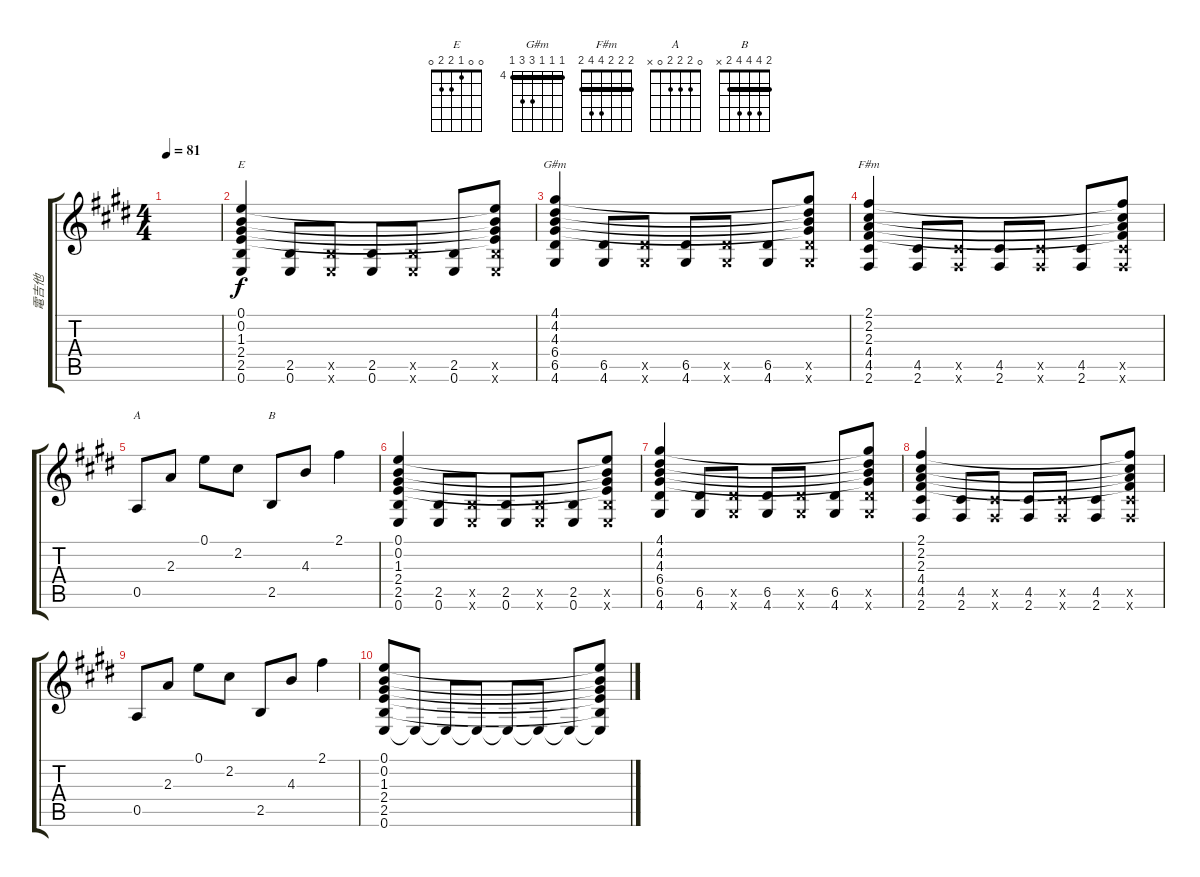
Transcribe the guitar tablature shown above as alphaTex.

\track ("電吉他" "電吉他") {instrument overdrivenguitar}
\staff {score tabs}
\tuning (E4 B3 G3 D3 A2 E2) {hide}
\chord ("E" 0 0 1 2 2 0)
\chord ("G#m" 4 4 4 6 6 4) {firstfret 4 barre 4}
\chord ("F#m" 2 2 2 4 4 2) {barre 2}
\chord ("A" 0 2 2 2 0 x)
\chord ("B" 2 4 4 4 2 x) {barre 2}
\ts (4 4)
\tempo 81
\clef g2
\ks e
|
(0.1 0.2 1.3 2.4 2.5 0.6).4{ch "E"} (2.5 0.6).8 (2.5{x} 0.6{x}).8 (2.5 0.6).8 (2.5{x} 0.6{x}).8 (2.5 0.6).8 (0.1{t} 0.2{t} 1.3{t} 2.4{t} 2.5{x} 0.6{x}).8 |
(4.1 4.2 4.3 6.4 6.5 4.6).4{ch "G#m"} (6.5 4.6).8 (6.5{x} 4.6{x}).8 (6.5 4.6).8 (6.5{x} 4.6{x}).8 (6.5 4.6).8 (4.1{t} 4.2{t} 4.3{t} 6.4{t} 6.5{x} 4.6{x}).8 |
(2.1 2.2 2.3 4.4 4.5 2.6).4{ch "F#m"} (4.5 2.6).8 (4.5{x} 2.6{x}).8 (4.5 2.6).8 (4.5{x} 2.6{x}).8 (4.5 2.6).8 (2.1{t} 2.2{t} 2.3{t} 4.4{t} 4.5{x} 2.6{x}).8 |
0.5.8{ch "A"} 2.3.8 0.1.8 2.2.8 2.5.8{ch "B"} 4.3.8 2.1.4 |
(0.1 0.2 1.3 2.4 2.5 0.6).4 (2.5 0.6).8 (2.5{x} 0.6{x}).8 (2.5 0.6).8 (2.5{x} 0.6{x}).8 (2.5 0.6).8 (0.1{t} 0.2{t} 1.3{t} 2.4{t} 2.5{x} 0.6{x}).8 |
(4.1 4.2 4.3 6.4 6.5 4.6).4 (6.5 4.6).8 (6.5{x} 4.6{x}).8 (6.5 4.6).8 (6.5{x} 4.6{x}).8 (6.5 4.6).8 (4.1{t} 4.2{t} 4.3{t} 6.4{t} 6.5{x} 4.6{x}).8 |
(2.1 2.2 2.3 4.4 4.5 2.6).4 (4.5 2.6).8 (4.5{x} 2.6{x}).8 (4.5 2.6).8 (4.5{x} 2.6{x}).8 (4.5 2.6).8 (2.1{t} 2.2{t} 2.3{t} 4.4{t} 4.5{x} 2.6{x}).8 |
0.5.8 2.3.8 0.1.8 2.2.8 2.5.8 4.3.8 2.1.4 |
(0.1 0.2 1.3 2.4 2.5 0.6).8{volume 8} 0.6{t}.8{volume 7} 0.6{t}.8{volume 6} 0.6{t}.8{volume 5} 0.6{t}.8{volume 4} 0.6{t}.8{volume 3} 0.6{t}.8{volume 2} (0.1{t} 0.2{t} 1.3{t} 2.4{t} 2.5{t} 0.6{t}).8{volume 1}
